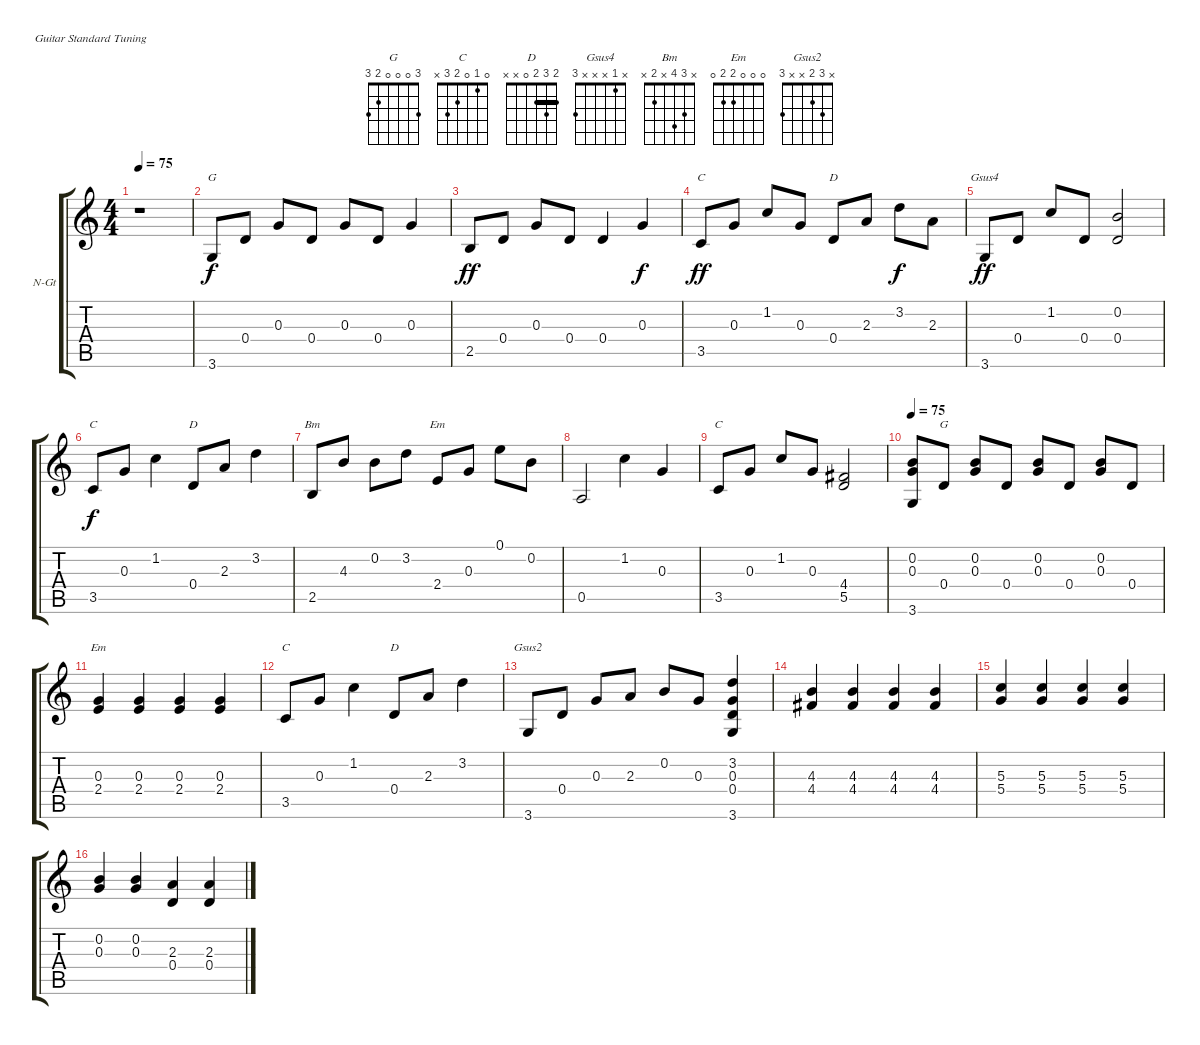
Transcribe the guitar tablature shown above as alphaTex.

\bracketExtendMode groupsimilarinstruments
\firstSystemTrackNameOrientation horizontal
\otherSystemsTrackNameOrientation horizontal
\track ("Òô¹ì 8" "N-Gt") {instrument acousticguitarnylon}
\staff {score tabs}
\tuning (E4 B3 G3 D3 A2 E2)
\chord ("G" 3 0 0 0 2 3) {showfingering false}
\chord ("C" 0 1 0 2 3 x) {showfingering false}
\chord ("D" 2 3 2 0 x x) {showfingering false barre 2}
\chord ("Gsus4" x 1 x x x 3) {showfingering false}
\chord ("Bm" x 3 4 x 2 x) {showfingering false}
\chord ("Em" 0 0 0 2 2 0) {showfingering false}
\chord ("Gsus2" x 3 2 x x 3) {showfingering false}
\ts (4 4)
\beaming (8 2 2 2 2)
\tempo 75
\clef g2
\ks c
r.1{dy f instrument acousticguitarnylon} |
3.6.8{ch "G"} 0.4.8 0.3.8 0.4.8 0.3.8 0.4.8 0.3.4 |
2.5.8{dy ff} 0.4.8 0.3.8 0.4.8 0.4.4 0.3.4{dy f} |
3.5.8{ch "C" dy ff} 0.3.8 1.2.8 0.3.8 0.4.8{ch "D"} 2.3.8 3.2.8{dy f} 2.3.8 |
3.6.8{ch "Gsus4" dy ff} 0.4.8 1.2.8 0.4.8 (0.2 0.4).2 |
3.5.8{ch "C" dy f} 0.3.8 1.2.4 0.4.8{ch "D"} 2.3.8 3.2.4 |
2.5.8{ch "Bm"} 4.3.8 0.2.8 3.2.8 2.4.8{ch "Em"} 0.3.8 0.1.8 0.2.8 |
0.5.2 1.2.4 0.3.4 |
3.5.8{ch "C"} 0.3.8 1.2.8 0.3.8 (4.4 5.5).2 |
\tempo 75
(0.2 0.3 3.6).8 0.4.8{ch "G"} (0.2 0.3).8 0.4.8 (0.2 0.3).8 0.4.8 (0.2 0.3).8 0.4.8 |
(0.3 2.4).4{ch "Em"} (0.3 2.4).4 (0.3 2.4).4 (0.3 2.4).4 |
3.5.8{ch "C"} 0.3.8 1.2.4 0.4.8{ch "D"} 2.3.8 3.2.4 |
3.6.8{ch "Gsus2"} 0.4.8 0.3.8 2.3.8 0.2.8 0.3.8 (3.2 0.3 0.4 3.6).4 |
(4.3 4.4).4 (4.3 4.4).4 (4.3 4.4).4 (4.3 4.4).4 |
(5.3 5.4).4 (5.3 5.4).4 (5.3 5.4).4 (5.3 5.4).4 |
(0.2 0.3).4 (0.2 0.3).4 (2.3 0.4).4 (2.3 0.4).4
